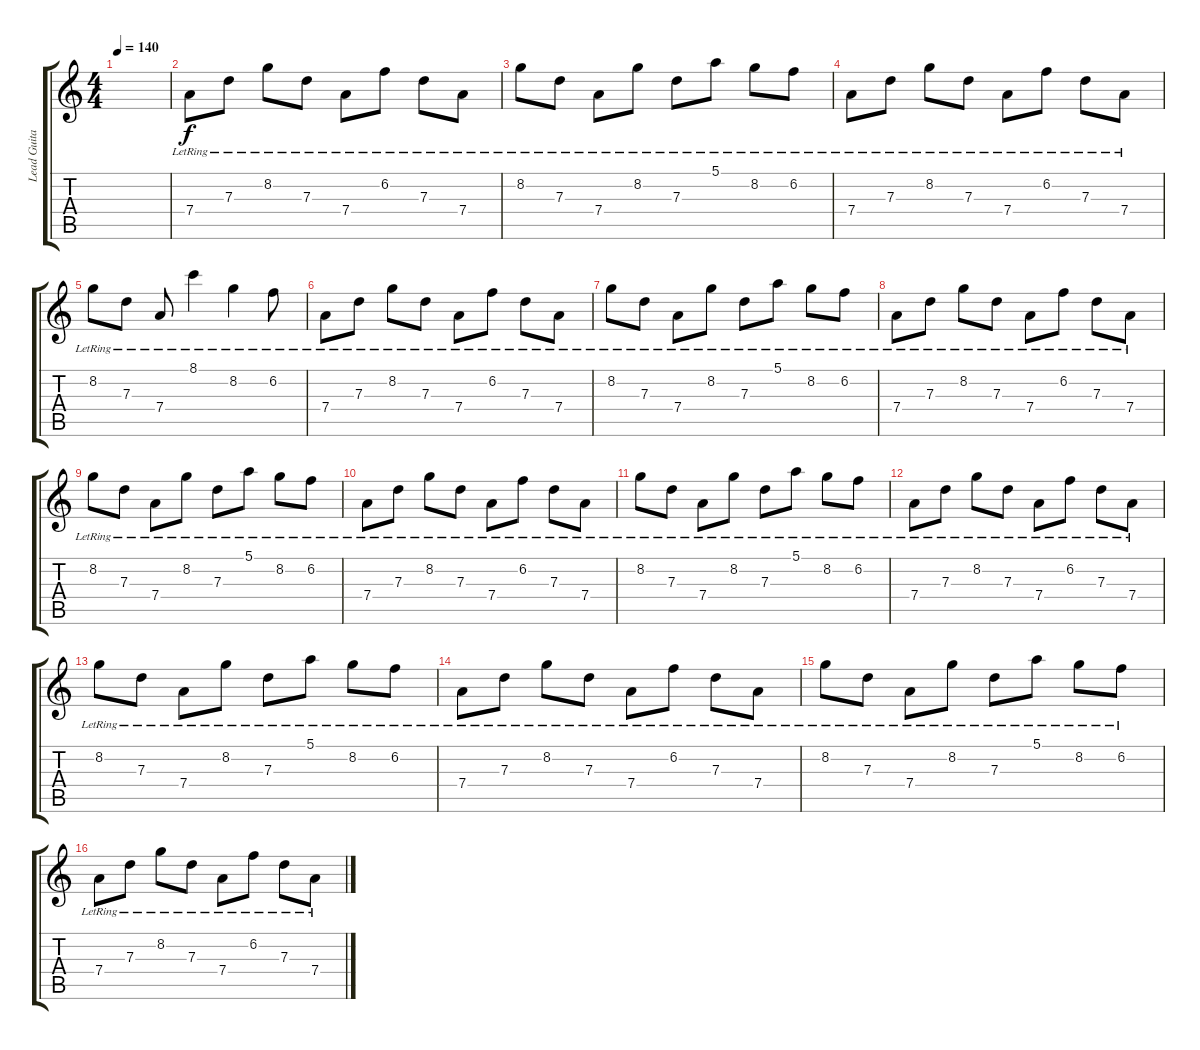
\track ("Lead Guitar - John Frusciante" "Lead Guita") {instrument electricguitarjazz}
\staff {score tabs}
\tuning (E4 B3 G3 D3 A2 E2) {hide}
\ts (4 4)
\tempo 140
\clef g2
\ks c
|
7.4{lr}.8 7.3{lr}.8 8.2{lr}.8 7.3{lr}.8 7.4{lr}.8 6.2{lr}.8 7.3{lr}.8 7.4{lr}.8 |
8.2{lr}.8 7.3{lr}.8 7.4{lr}.8 8.2{lr}.8 7.3{lr}.8 5.1{lr}.8 8.2{lr}.8 6.2{lr}.8 |
7.4{lr}.8 7.3{lr}.8 8.2{lr}.8 7.3{lr}.8 7.4{lr}.8 6.2{lr}.8 7.3{lr}.8 7.4{lr}.8 |
8.2{lr}.8 7.3{lr}.8 7.4{lr}.8 8.1{lr}.4 8.2{lr}.4 6.2{lr}.8 |
7.4{lr}.8 7.3{lr}.8 8.2{lr}.8 7.3{lr}.8 7.4{lr}.8 6.2{lr}.8 7.3{lr}.8 7.4{lr}.8 |
8.2{lr}.8 7.3{lr}.8 7.4{lr}.8 8.2{lr}.8 7.3{lr}.8 5.1{lr}.8 8.2{lr}.8 6.2{lr}.8 |
7.4{lr}.8 7.3{lr}.8 8.2{lr}.8 7.3{lr}.8 7.4{lr}.8 6.2{lr}.8 7.3{lr}.8 7.4{lr}.8 |
8.2{lr}.8 7.3{lr}.8 7.4{lr}.8 8.2{lr}.8 7.3{lr}.8 5.1{lr}.8 8.2{lr}.8 6.2{lr}.8 |
7.4{lr}.8 7.3{lr}.8 8.2{lr}.8 7.3{lr}.8 7.4{lr}.8 6.2{lr}.8 7.3{lr}.8 7.4{lr}.8 |
8.2{lr}.8 7.3{lr}.8 7.4{lr}.8 8.2{lr}.8 7.3{lr}.8 5.1{lr}.8 8.2{lr}.8 6.2{lr}.8 |
7.4{lr}.8 7.3{lr}.8 8.2{lr}.8 7.3{lr}.8 7.4{lr}.8 6.2{lr}.8 7.3{lr}.8 7.4{lr}.8 |
8.2{lr}.8 7.3{lr}.8 7.4{lr}.8 8.2{lr}.8 7.3{lr}.8 5.1{lr}.8 8.2{lr}.8 6.2{lr}.8 |
7.4{lr}.8 7.3{lr}.8 8.2{lr}.8 7.3{lr}.8 7.4{lr}.8 6.2{lr}.8 7.3{lr}.8 7.4{lr}.8 |
8.2{lr}.8 7.3{lr}.8 7.4{lr}.8 8.2{lr}.8 7.3{lr}.8 5.1{lr}.8 8.2{lr}.8 6.2{lr}.8 |
7.4{lr}.8 7.3{lr}.8 8.2{lr}.8 7.3{lr}.8 7.4{lr}.8 6.2{lr}.8 7.3{lr}.8 7.4{lr}.8
